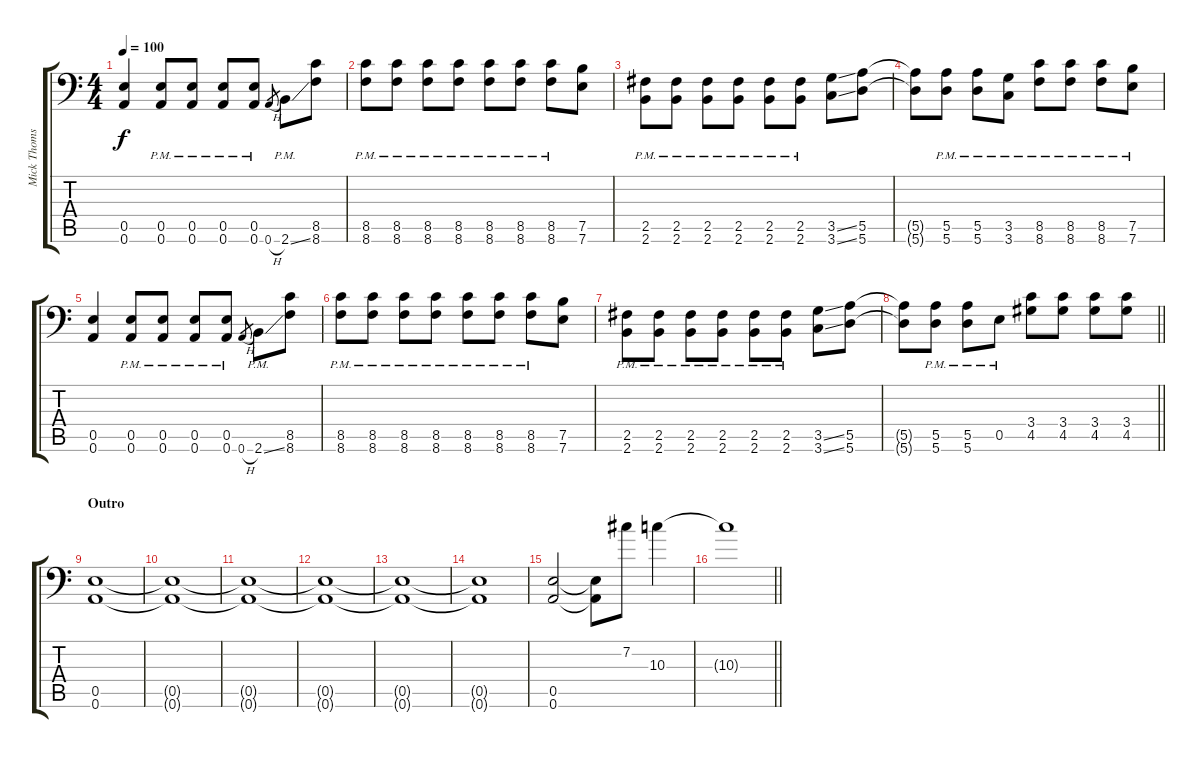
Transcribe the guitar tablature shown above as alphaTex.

\track ("Mick Thomson" "Mick Thoms") {instrument distortionguitar}
\staff {score tabs}
\tuning (B3 Gb3 D3 A2 E2 A1) {hide}
\ts (4 4)
\tempo 100
\clef f4
\ks c
(0.5 0.6).4{dy f} (0.5{pm} 0.6{pm}).8 (0.5{pm} 0.6{pm}).8 (0.5{pm} 0.6{pm}).8 (0.5{pm} 0.6{pm}).8 0.6{h}.8{gr} 2.6{ss pm}.8 (8.5 8.6).8 |
(8.5{pm} 8.6{pm}).8 (8.5{pm} 8.6{pm}).8 (8.5{pm} 8.6{pm}).8 (8.5{pm} 8.6{pm}).8 (8.5{pm} 8.6{pm}).8 (8.5{pm} 8.6{pm}).8 (8.5{pm} 8.6{pm}).8 (7.5 7.6).8 |
(2.5{pm} 2.6{pm}).8 (2.5{pm} 2.6{pm}).8 (2.5{pm} 2.6{pm}).8 (2.5{pm} 2.6{pm}).8 (2.5{pm} 2.6{pm}).8 (2.5{pm} 2.6{pm}).8 (3.5{ss} 3.6{ss}).8 (5.5 5.6).8 |
(5.5{t} 5.6{t}).8 (5.5{pm} 5.6{pm}).8 (5.5{pm} 5.6{pm}).8 (3.5{pm} 3.6{pm}).8 (8.5{pm} 8.6{pm}).8 (8.5{pm} 8.6{pm}).8 (8.5{pm} 8.6{pm}).8 (7.5{pm} 7.6{pm}).8 |
(0.5 0.6).4 (0.5{pm} 0.6{pm}).8 (0.5{pm} 0.6{pm}).8 (0.5{pm} 0.6{pm}).8 (0.5{pm} 0.6{pm}).8 0.6{h}.8{gr} 2.6{ss pm}.8 (8.5 8.6).8 |
(8.5{pm} 8.6{pm}).8 (8.5{pm} 8.6{pm}).8 (8.5{pm} 8.6{pm}).8 (8.5{pm} 8.6{pm}).8 (8.5{pm} 8.6{pm}).8 (8.5{pm} 8.6{pm}).8 (8.5{pm} 8.6{pm}).8 (7.5 7.6).8 |
(2.5{pm} 2.6{pm}).8 (2.5{pm} 2.6{pm}).8 (2.5{pm} 2.6{pm}).8 (2.5{pm} 2.6{pm}).8 (2.5{pm} 2.6{pm}).8 (2.5{pm} 2.6{pm}).8 (3.5{ss} 3.6{ss}).8 (5.5 5.6).8 |
\barLineRight lightlight
(5.5{t} 5.6{t}).8 (5.5{pm} 5.6{pm}).8 (5.5{pm} 5.6{pm}).8 0.5{pm}.8 (3.4 4.5).8 (3.4 4.5).8 (3.4 4.5).8 (3.4 4.5).8 |
\section ("" "Outro")
(0.5 0.6).1 |
(0.5{t} 0.6{t}).1 |
(0.5{t} 0.6{t}).1 |
(0.5{t} 0.6{t}).1 |
(0.5{t} 0.6{t}).1 |
(0.5{t} 0.6{t}).1 |
(0.5 0.6).2 (0.5{t} 0.6{t}).8 7.2.8 10.3.4 |
\barLineRight lightlight
10.3{t}.1
